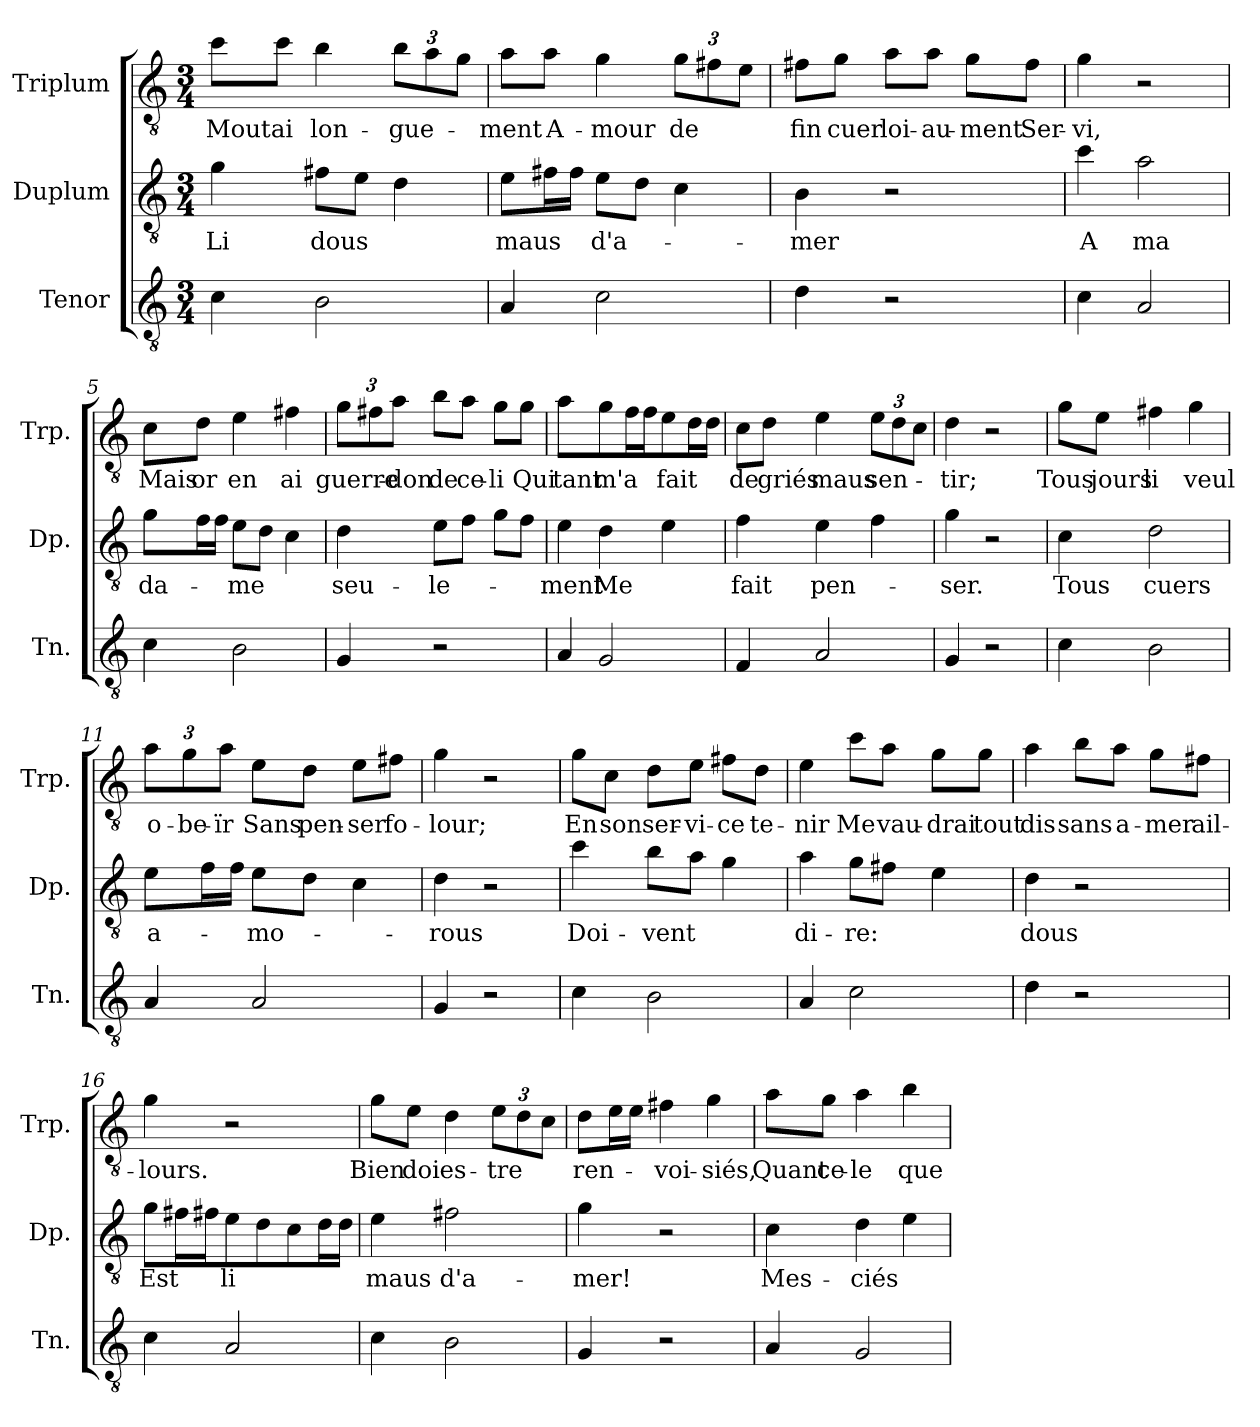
**kern	**kern	**text	**kern	**text
*part3	*part2	*part2	*part1	*part1
*staff3	*staff2	*staff2	*staff1	*staff1
*I"Tenor	*I"Duplum	*	*I"Triplum	*
*I'Tn.	*I'Dp.	*	*I'Trp.	*
*clefGv2	*clefGv2	*	*clefGv2	*
*k[]	*k[]	*	*k[]	*
*M3/4	*M3/4	*	*M3/4	*
=1	=1	=1	=1	=1
!	!	!LO:LY:b	!	!LO:LY:b
4c\	4g\	Li	8cc\L	Mout
!	!	!	!	!LO:LY:b
.	.	.	8cc\J	ai
!	!	!LO:LY:b	!	!LO:LY:b
2B\	8f#X\L	dous	4b\	lon-
.	8e\J	.	.	.
*	*	*	*Xbrackettup	*
!	!	!	!	!LO:LY:b
.	4d\	.	12b\L	-gue-
.	.	.	12a\	.
.	.	.	12g\J	.
=2	=2	=2	=2	=2
!	!	!LO:LY:b	!	!LO:LY:b
4A/	8e\L	maus	8a\L	-ment
!	!	!	!	!LO:LY:b
*	*tremolo	*	*	*
.	16f#i\	.	8a\J	A-
.	16f#i\JJ	.	.	.
*	*Xtremolo	*	*	*
!	!	!LO:LY:b	!	!LO:LY:b
2c\	8e\L	d'a-	4g\	-mour
.	8d\J	.	.	.
!	!	!	!	!LO:LY:b
.	4c\	.	12g\L	de
.	.	.	12f#X\	.
.	.	.	12e\J	.
=3	=3	=3	=3	=3
!	!	!LO:LY:b	!	!LO:LY:b
4d\	4B\	-mer	8f#X\L	fin
!	!	!	!	!LO:LY:b
.	.	.	8g\J	cuer
!	!	!	!	!LO:LY:b
2r	2r	.	8a\L	loi-
!	!	!	!	!LO:LY:b
.	.	.	8a\J	-au-
!	!	!	!	!LO:LY:b
.	.	.	8g\L	-ment
!	!	!	!	!LO:LY:b
.	.	.	8f#\J	Ser-
=4	=4	=4	=4	=4
!	!	!LO:LY:b	!	!LO:LY:b
4c\	4cc\	A	4g\	-vi,
!	!	!LO:LY:b	!	!
2A/	2a\	ma	2r	.
=5	=5	=5	=5	=5
!	!	!LO:LY:b	!	!LO:LY:b
4c\	8g\L	da-	8c\L	Mais
!	!	!	!	!LO:LY:b
*	*tremolo	*	*	*
.	16f\	.	8d\J	or
.	16f\JJ	.	.	.
*	*Xtremolo	*	*	*
!	!	!LO:LY:b	!	!LO:LY:b
2B\	8e\L	-me	4e\	en
.	8d\J	.	.	.
!	!	!	!	!LO:LY:b
.	4c\	.	4f#X\	ai
!!LO:LB:g=z
=6	=6	=6	=6	=6
!	!	!LO:LY:b	!	!LO:LY:b
4G/	4d\	seu-	12g\L	guerre-
.	.	.	12f#X\	.
!	!	!	!	!LO:LY:b
.	.	.	12a\J	-don
!	!	!LO:LY:b	!	!LO:LY:b
2r	8e\L	-le-	8b\L	de
!	!	!	!	!LO:LY:b
.	8f\J	.	8a\J	ce-
!	!	!	!	!LO:LY:b
.	8g\L	.	8g\L	-li
!	!	!	!	!LO:LY:b
.	8f\J	.	8g\J	Qui
=7	=7	=7	=7	=7
!	!	!LO:LY:b	!	!LO:LY:b
4A/	4e\	-ment	4a\	tant
!	!	!LO:LY:b	!	!LO:LY:b
2G/	4d\	Me	8g\L	m'a
*	*	*	*tremolo	*
.	.	.	16f\	.
.	.	.	16f\JJ	.
*	*	*	*Xtremolo	*
!	!	!	!	!LO:LY:b
.	4e\	.	8e\L	fait
*	*	*	*tremolo	*
.	.	.	16d\	.
.	.	.	16d\JJ	.
*	*	*	*Xtremolo	*
=8	=8	=8	=8	=8
!	!	!LO:LY:b	!	!LO:LY:b
4F/	4f\	fait	8c\L	de
!	!	!	!	!LO:LY:b
.	.	.	8d\J	griés
!	!	!LO:LY:b	!	!LO:LY:b
2A/	4e\	pen-	4e\	maus
!	!	!	!	!LO:LY:b
.	4f\	.	12e\L	sen-
.	.	.	12d\	.
.	.	.	12c\J	.
=9	=9	=9	=9	=9
!	!	!LO:LY:b	!	!LO:LY:b
4G/	4g\	-ser.	4d\	-tir;
2r	2r	.	2r	.
=10	=10	=10	=10	=10
!	!	!LO:LY:b	!	!LO:LY:b
4c\	4c\	Tous	8g\L	Tous
!	!	!	!	!LO:LY:b
.	.	.	8e\J	jours
!	!	!LO:LY:b	!	!LO:LY:b
2B\	2d\	cuers	4f#X\	li
!	!	!	!	!LO:LY:b
.	.	.	4g\	veul
!!LO:LB:g=z
=11	=11	=11	=11	=11
!	!	!LO:LY:b	!	!LO:LY:b
4A/	8e\L	a-	12a\L	o-
!	!	!	!	!LO:LY:b
.	.	.	12g\	-be-
*	*tremolo	*	*	*
.	16f\	.	.	.
!	!	!	!	!LO:LY:b
.	.	.	12a\J	-ïr
.	16f\JJ	.	.	.
*	*Xtremolo	*	*	*
!	!	!LO:LY:b	!	!LO:LY:b
2A/	8e\L	-mo-	8e\L	Sans
!	!	!	!	!LO:LY:b
.	8d\J	.	8d\J	pen-
!	!	!	!	!LO:LY:b
.	4c\	.	8e\L	-ser
!	!	!	!	!LO:LY:b
.	.	.	8f#X\J	fo-
=12	=12	=12	=12	=12
!	!	!LO:LY:b	!	!LO:LY:b
4G/	4d\	-rous	4g\	-lour;
2r	2r	.	2r	.
=13	=13	=13	=13	=13
!	!	!LO:LY:b	!	!LO:LY:b
4c\	4cc\	Doi-	8g\L	En
!	!	!	!	!LO:LY:b
.	.	.	8c\J	son
!	!	!LO:LY:b	!	!LO:LY:b
2B\	8b\L	-vent	8d\L	ser-
!	!	!	!	!LO:LY:b
.	8a\J	.	8e\J	-vi-
!	!	!	!	!LO:LY:b
.	4g\	.	8f#X\L	-ce
!	!	!	!	!LO:LY:b
.	.	.	8d\J	te-
=14	=14	=14	=14	=14
!	!	!LO:LY:b	!	!LO:LY:b
4A/	4a\	di-	4e\	-nir
!	!	!LO:LY:b	!	!LO:LY:b
2c\	8g\L	-re:	8cc\L	Me
!	!	!	!	!LO:LY:b
.	8f#X\J	.	8a\J	vau-
!	!	!	!	!LO:LY:b
.	4e\	.	8g\L	-drai
!	!	!	!	!LO:LY:b
.	.	.	8g\J	tout
=15	=15	=15	=15	=15
!	!	!LO:LY:b	!	!LO:LY:b
4d\	4d\	dous	4a\	dis
!	!	!	!	!LO:LY:b
2r	2r	.	8b\L	sans
!	!	!	!	!LO:LY:b
.	.	.	8a\J	a-
!	!	!	!	!LO:LY:b
.	.	.	8g\L	-mer
!	!	!	!	!LO:LY:b
.	.	.	8f#X\J	ail-
!!LO:LB:g=z
=16	=16	=16	=16	=16
!	!	!LO:LY:b	!	!LO:LY:b
4c\	8g\L	Est	4g\	-lours.
*	*tremolo	*	*	*
.	16f#X\	.	.	.
.	16f#X\JJ	.	.	.
*	*Xtremolo	*	*	*
!	!	!LO:LY:b	!	!
2A/	8e\L	li	2r	.
.	8d\J	.	.	.
.	8c\L	.	.	.
*	*tremolo	*	*	*
.	16d\	.	.	.
.	16d\JJ	.	.	.
*	*Xtremolo	*	*	*
=17	=17	=17	=17	=17
!	!	!LO:LY:b	!	!LO:LY:b
4c\	4e\	maus	8g\L	Bien
!	!	!	!	!LO:LY:b
.	.	.	8e\J	doi
!	!	!LO:LY:b	!	!LO:LY:b
2B\	2f#i\	d'a-	4d\	es-
!	!	!	!	!LO:LY:b
.	.	.	12e\L	-tre
.	.	.	12d\	.
.	.	.	12c\J	.
=18	=18	=18	=18	=18
!	!	!LO:LY:b	!	!LO:LY:b
4G/	4g\	-mer!	8d\L	ren-
*	*	*	*tremolo	*
.	.	.	16e\	.
.	.	.	16e\JJ	.
*	*	*	*Xtremolo	*
!	!	!	!	!LO:LY:b
2r	2r	.	4f#X\	-voi-
!	!	!	!	!LO:LY:b
.	.	.	4g\	-siés,
=19	=19	=19	=19	=19
!	!	!LO:LY:b	!	!LO:LY:b
4A/	4c\	Mes-	8a\L	Quant
!	!	!	!	!LO:LY:b
.	.	.	8g\J	ce-
!	!	!LO:LY:b	!	!LO:LY:b
2G/	4d\	-ciés	4a\	-le
!	!	!	!	!LO:LY:b
.	4e\	.	4b\	que
=	=	=	=	=
*-	*-	*-	*-	*-
